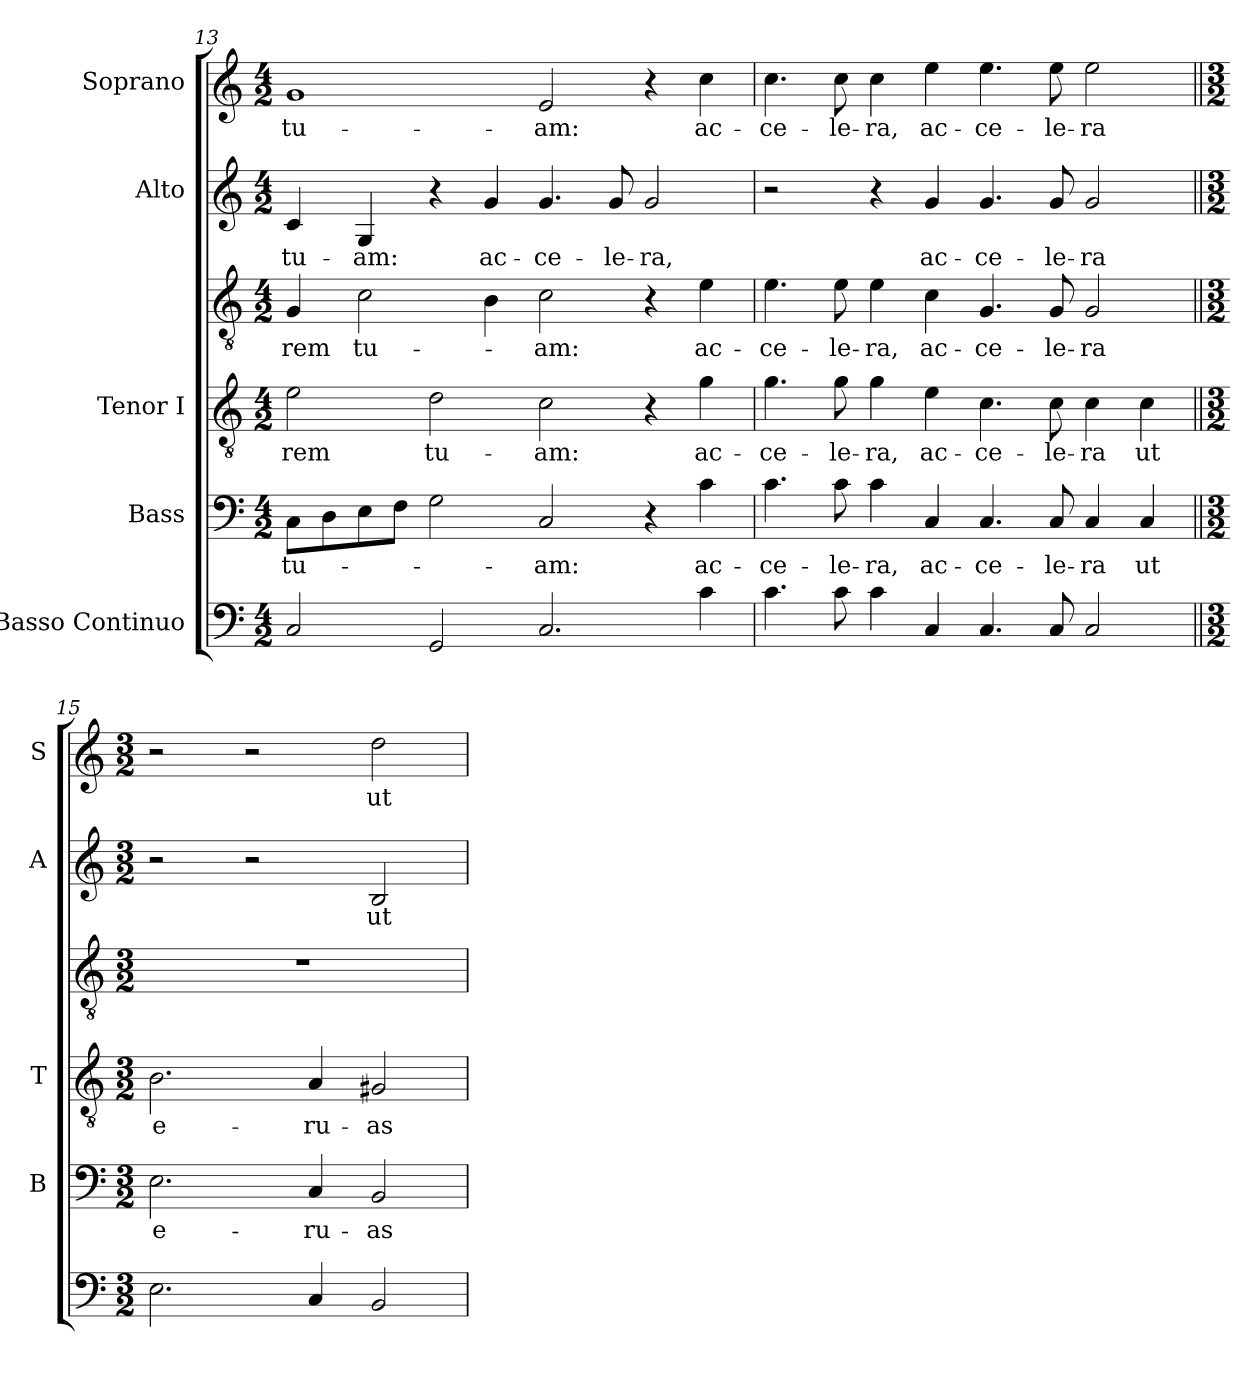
**kern	**kern	**text	**kern	**text	**kern	**text	**kern	**text	**kern	**text
*part5	*part4	*part4	*part3	*part3	*part3	*part3	*part2	*part2	*part1	*part1
*staff6	*staff5	*staff5	*staff4	*staff4	*staff3	*staff3	*staff2	*staff2	*staff1	*staff1
*I"Basso Continuo	*I"Bass	*	*I"Tenor I	*	*	*	*I"Alto	*	*I"Soprano	*
*	*I'B	*	*I'T	*	*	*	*I'A	*	*I'S	*
*clefF4	*clefF4	*	*clefGv2	*	*clefGv2	*	*clefG2	*	*clefG2	*
*	*ITrd7c12	*	*	*	*	*	*	*	*	*
*k[]	*k[]	*	*k[]	*	*k[]	*	*k[]	*	*k[]	*
*C:	*C:	*	*C:	*	*C:	*	*C:	*	*C:	*
*M4/2	*M4/2	*	*M4/2	*	*M4/2	*	*M4/2	*	*M4/2	*
=13	=13	=13	=13	=13	=13	=13	=13	=13	=13	=13
!	!	!LO:LY:b:color=#000000	!	!	!	!	!	!	!	!
!	!	!	!	!LO:LY:b:color=#000000	!	!	!	!	!	!
!	!	!	!	!	!	!LO:LY:b:color=#000000	!	!	!	!
!	!	!	!	!	!	!	!	!LO:LY:b:color=#000000	!	!
!	!	!	!	!	!	!	!	!	!	!LO:LY:b:color=#000000
2Ci/	8CCi\L	tu-	2ei\	-rem	4Gi/	-rem	4ci/	tu-	1gi	tu-
.	8DDi\	.	.	.	.	.	.	.	.	.
!	!	!	!	!	!	!LO:LY:b:color=#000000	!	!	!	!
!	!	!	!	!	!	!	!	!LO:LY:b:color=#000000	!	!
.	8EEi\	.	.	.	2ci\	tu-	4Gi/	-am:	.	.
.	8FFi\J	.	.	.	.	.	.	.	.	.
!	!	!	!	!LO:LY:b:color=#000000	!	!	!	!	!	!
2GGi/	2GGi\	.	2di\	tu-	.	.	4r	.	.	.
!	!	!	!	!	!	!	!	!LO:LY:b:color=#000000	!	!
.	.	.	.	.	4Bi\	.	4gi/	ac-	.	.
!	!	!LO:LY:b:color=#000000	!	!	!	!	!	!	!	!
!	!	!	!	!LO:LY:b:color=#000000	!	!	!	!	!	!
!	!	!	!	!	!	!LO:LY:b:color=#000000	!	!	!	!
!	!	!	!	!	!	!	!	!LO:LY:b:color=#000000	!	!
!	!	!	!	!	!	!	!	!	!	!LO:LY:b:color=#000000
2.Ci/	2CCi/	-am:	2ci\	-am:	2ci\	-am:	4.gi/	-ce-	2ei/	-am:
!	!	!	!	!	!	!	!	!LO:LY:b:color=#000000	!	!
.	.	.	.	.	.	.	8gi/	-le-	.	.
!	!	!	!	!	!	!	!	!LO:LY:b:color=#000000	!	!
.	4r	.	4r	.	4r	.	2gi/	-ra,	4r	.
!	!	!LO:LY:b:color=#000000	!	!	!	!	!	!	!	!
!	!	!	!	!LO:LY:b:color=#000000	!	!	!	!	!	!
!	!	!	!	!	!	!LO:LY:b:color=#000000	!	!	!	!
!	!	!	!	!	!	!	!	!	!	!LO:LY:b:color=#000000
4ci\	4Ci\	ac-	4gi\	ac-	4ei\	ac-	.	.	4cci\	ac-
!!LO:PB:g=z
=14	=14	=14	=14	=14	=14	=14	=14	=14	=14	=14
!	!	!LO:LY:b:color=#000000	!	!	!	!	!	!	!	!
!	!	!	!	!LO:LY:b:color=#000000	!	!	!	!	!	!
!	!	!	!	!	!	!LO:LY:b:color=#000000	!	!	!	!
!	!	!	!	!	!	!	!	!	!	!LO:LY:b:color=#000000
4.ci\	4.Ci\	-ce-	4.gi\	-ce-	4.ei\	-ce-	2r	.	4.cci\	-ce-
!	!	!LO:LY:b:color=#000000	!	!	!	!	!	!	!	!
!	!	!	!	!LO:LY:b:color=#000000	!	!	!	!	!	!
!	!	!	!	!	!	!LO:LY:b:color=#000000	!	!	!	!
!	!	!	!	!	!	!	!	!	!	!LO:LY:b:color=#000000
8ci\	8Ci\	-le-	8gi\	-le-	8ei\	-le-	.	.	8cci\	-le-
!	!	!LO:LY:b:color=#000000	!	!	!	!	!	!	!	!
!	!	!	!	!LO:LY:b:color=#000000	!	!	!	!	!	!
!	!	!	!	!	!	!LO:LY:b:color=#000000	!	!	!	!
!	!	!	!	!	!	!	!	!	!	!LO:LY:b:color=#000000
4ci\	4Ci\	-ra,	4gi\	-ra,	4ei\	-ra,	4r	.	4cci\	-ra,
!	!	!LO:LY:b:color=#000000	!	!	!	!	!	!	!	!
!	!	!	!	!LO:LY:b:color=#000000	!	!	!	!	!	!
!	!	!	!	!	!	!LO:LY:b:color=#000000	!	!	!	!
!	!	!	!	!	!	!	!	!LO:LY:b:color=#000000	!	!
!	!	!	!	!	!	!	!	!	!	!LO:LY:b:color=#000000
4Ci/	4CCi/	ac-	4ei\	ac-	4ci\	ac-	4gi/	ac-	4eei\	ac-
!	!	!LO:LY:b:color=#000000	!	!	!	!	!	!	!	!
!	!	!	!	!LO:LY:b:color=#000000	!	!	!	!	!	!
!	!	!	!	!	!	!LO:LY:b:color=#000000	!	!	!	!
!	!	!	!	!	!	!	!	!LO:LY:b:color=#000000	!	!
!	!	!	!	!	!	!	!	!	!	!LO:LY:b:color=#000000
4.Ci/	4.CCi/	-ce-	4.ci\	-ce-	4.Gi/	-ce-	4.gi/	-ce-	4.eei\	-ce-
!	!	!LO:LY:b:color=#000000	!	!	!	!	!	!	!	!
!	!	!	!	!LO:LY:b:color=#000000	!	!	!	!	!	!
!	!	!	!	!	!	!LO:LY:b:color=#000000	!	!	!	!
!	!	!	!	!	!	!	!	!LO:LY:b:color=#000000	!	!
!	!	!	!	!	!	!	!	!	!	!LO:LY:b:color=#000000
8Ci/	8CCi/	-le-	8ci\	-le-	8Gi/	-le-	8gi/	-le-	8eei\	-le-
!	!	!LO:LY:b:color=#000000	!	!	!	!	!	!	!	!
!	!	!	!	!LO:LY:b:color=#000000	!	!	!	!	!	!
!	!	!	!	!	!	!LO:LY:b:color=#000000	!	!	!	!
!	!	!	!	!	!	!	!	!LO:LY:b:color=#000000	!	!
!	!	!	!	!	!	!	!	!	!	!LO:LY:b:color=#000000
2Ci/	4CCi/	-ra	4ci\	-ra	2Gi/	-ra	2gi/	-ra	2eei\	-ra
!	!	!LO:LY:b:color=#000000	!	!	!	!	!	!	!	!
!	!	!	!	!LO:LY:b:color=#000000	!	!	!	!	!	!
.	4CCi/	ut	4ci\	ut	.	.	.	.	.	.
=15||	=15||	=15||	=15||	=15||	=15||	=15||	=15||	=15||	=15||	=15||
*M3/2	*M3/2	*	*M3/2	*	*M3/2	*	*M3/2	*	*M3/2	*
!	!	!LO:LY:b:color=#000000	!	!	!	!	!	!	!	!
!	!	!	!	!LO:LY:b:color=#000000	!LO:N:vis=1	!	!	!	!	!
2.Ei\	2.EEi\	e-	2.Bi\	e-	1.r	.	2r	.	2r	.
.	.	.	.	.	.	.	2r	.	2r	.
!	!	!LO:LY:b:color=#000000	!	!	!	!	!	!	!	!
!	!	!	!	!LO:LY:b:color=#000000	!	!	!	!	!	!
4Ci/	4CCi/	-ru-	4Ai/	-ru-	.	.	.	.	.	.
!	!	!LO:LY:b:color=#000000	!	!	!	!	!	!	!	!
!	!	!	!	!LO:LY:b:color=#000000	!	!	!	!	!	!
!	!	!	!	!	!	!	!	!LO:LY:b:color=#000000	!	!
!	!	!	!	!	!	!	!	!	!	!LO:LY:b:color=#000000
2BBi/	2BBBi/	-as	2G#Xi/	-as	.	.	2Bi/	ut	2ddi\	ut
=	=	=	=	=	=	=	=	=	=	=
*-	*-	*-	*-	*-	*-	*-	*-	*-	*-	*-
